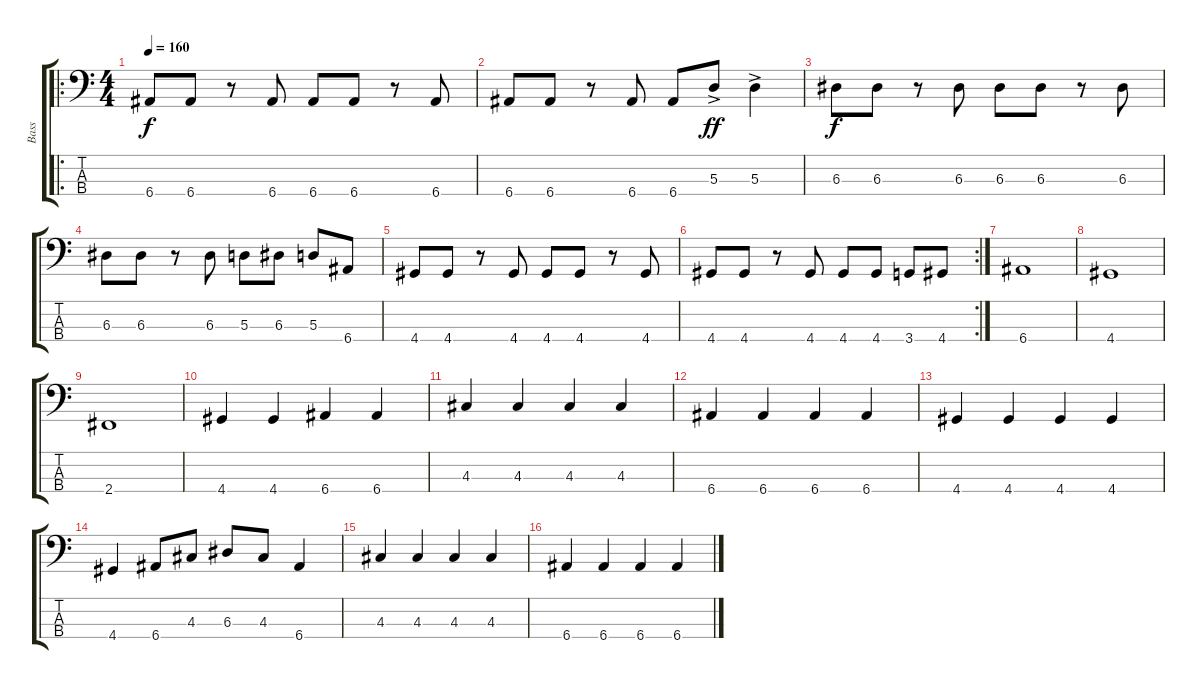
\track ("Bass" "Bass") {instrument electricbasspick}
\staff {score tabs}
\tuning (G2 D2 A1 E1) {hide}
\ro
\ts (4 4)
\tempo 160
\clef f4
\ks c
6.4.8{dy f} 6.4.8 r.8 6.4.8 6.4.8 6.4.8 r.8 6.4.8 |
6.4.8 6.4.8 r.8 6.4.8 6.4.8 5.3{ac}.8{dy ff} 5.3{ac}.4 |
6.3.8{dy f} 6.3.8 r.8 6.3.8 6.3.8 6.3.8 r.8 6.3.8 |
6.3.8 6.3.8 r.8 6.3.8 5.3.8 6.3.8 5.3.8 6.4.8 |
4.4.8 4.4.8 r.8 4.4.8 4.4.8 4.4.8 r.8 4.4.8 |
\rc 2
4.4.8 4.4.8 r.8 4.4.8 4.4.8 4.4.8 3.4.8 4.4.8 |
6.4.1 |
4.4.1 |
2.4.1 |
4.4.4 4.4.4 6.4.4 6.4.4 |
4.3.4 4.3.4 4.3.4 4.3.4 |
6.4.4 6.4.4 6.4.4 6.4.4 |
4.4.4 4.4.4 4.4.4 4.4.4 |
4.4.4 6.4.8 4.3.8 6.3.8 4.3.8 6.4.4 |
4.3.4 4.3.4 4.3.4 4.3.4 |
6.4.4 6.4.4 6.4.4 6.4.4
